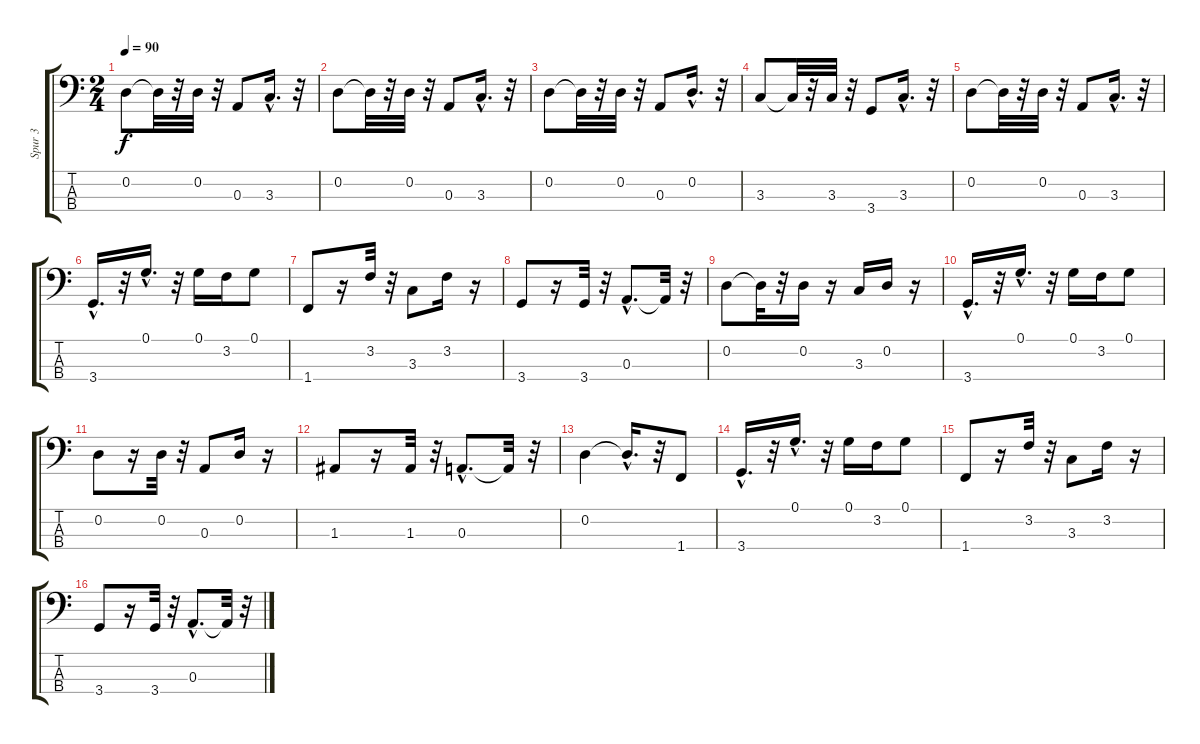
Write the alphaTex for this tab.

\track ("Spur 3" "Spur 3") {instrument fretlessbass}
\staff {score tabs}
\tuning (G2 D2 A1 E1) {hide}
\ts (2 4)
\tempo 90
\clef f4
\ks c
0.2.8{dy f} 0.2{t}.32 r.32 0.2.32 r.32 0.3.8 3.3{hac}.16{d} r.32 |
0.2.8 0.2{t}.32 r.32 0.2.32 r.32 0.3.8 3.3{hac}.16{d} r.32 |
0.2.8 0.2{t}.32 r.32 0.2.32 r.32 0.3.8 0.2{hac}.16{d} r.32 |
3.3.8 3.3{t}.32 r.32 3.3.32 r.32 3.4.8 3.3{hac}.16{d} r.32 |
0.2.8 0.2{t}.32 r.32 0.2.32 r.32 0.3.8 3.3{hac}.16{d} r.32 |
3.4{hac}.16{d} r.32 0.1{hac}.16{d} r.32 0.1.16 3.2.16 0.1.8 |
1.4.8 r.16 3.2.32 r.32 3.3.8 3.2.16 r.16 |
3.4.8 r.16 3.4.32 r.32 0.3{hac}.8{d} 0.3{t}.32 r.32 |
0.2.8 0.2{t}.32 r.32 0.2.16 r.16 3.3.16 0.2.16 r.16 |
3.4{hac}.16{d} r.32 0.1{hac}.16{d} r.32 0.1.16 3.2.16 0.1.8 |
0.2.8 r.16 0.2.32 r.32 0.3.8 0.2.16 r.16 |
1.3.8 r.16 1.3.32 r.32 0.3{hac}.8{d} 0.3{t}.32 r.32 |
0.2.4 0.2{hac t}.16{d} r.32 1.4.8 |
3.4{hac}.16{d} r.32 0.1{hac}.16{d} r.32 0.1.16 3.2.16 0.1.8 |
1.4.8 r.16 3.2.32 r.32 3.3.8 3.2.16 r.16 |
3.4.8 r.16 3.4.32 r.32 0.3{hac}.8{d} 0.3{t}.32 r.32
